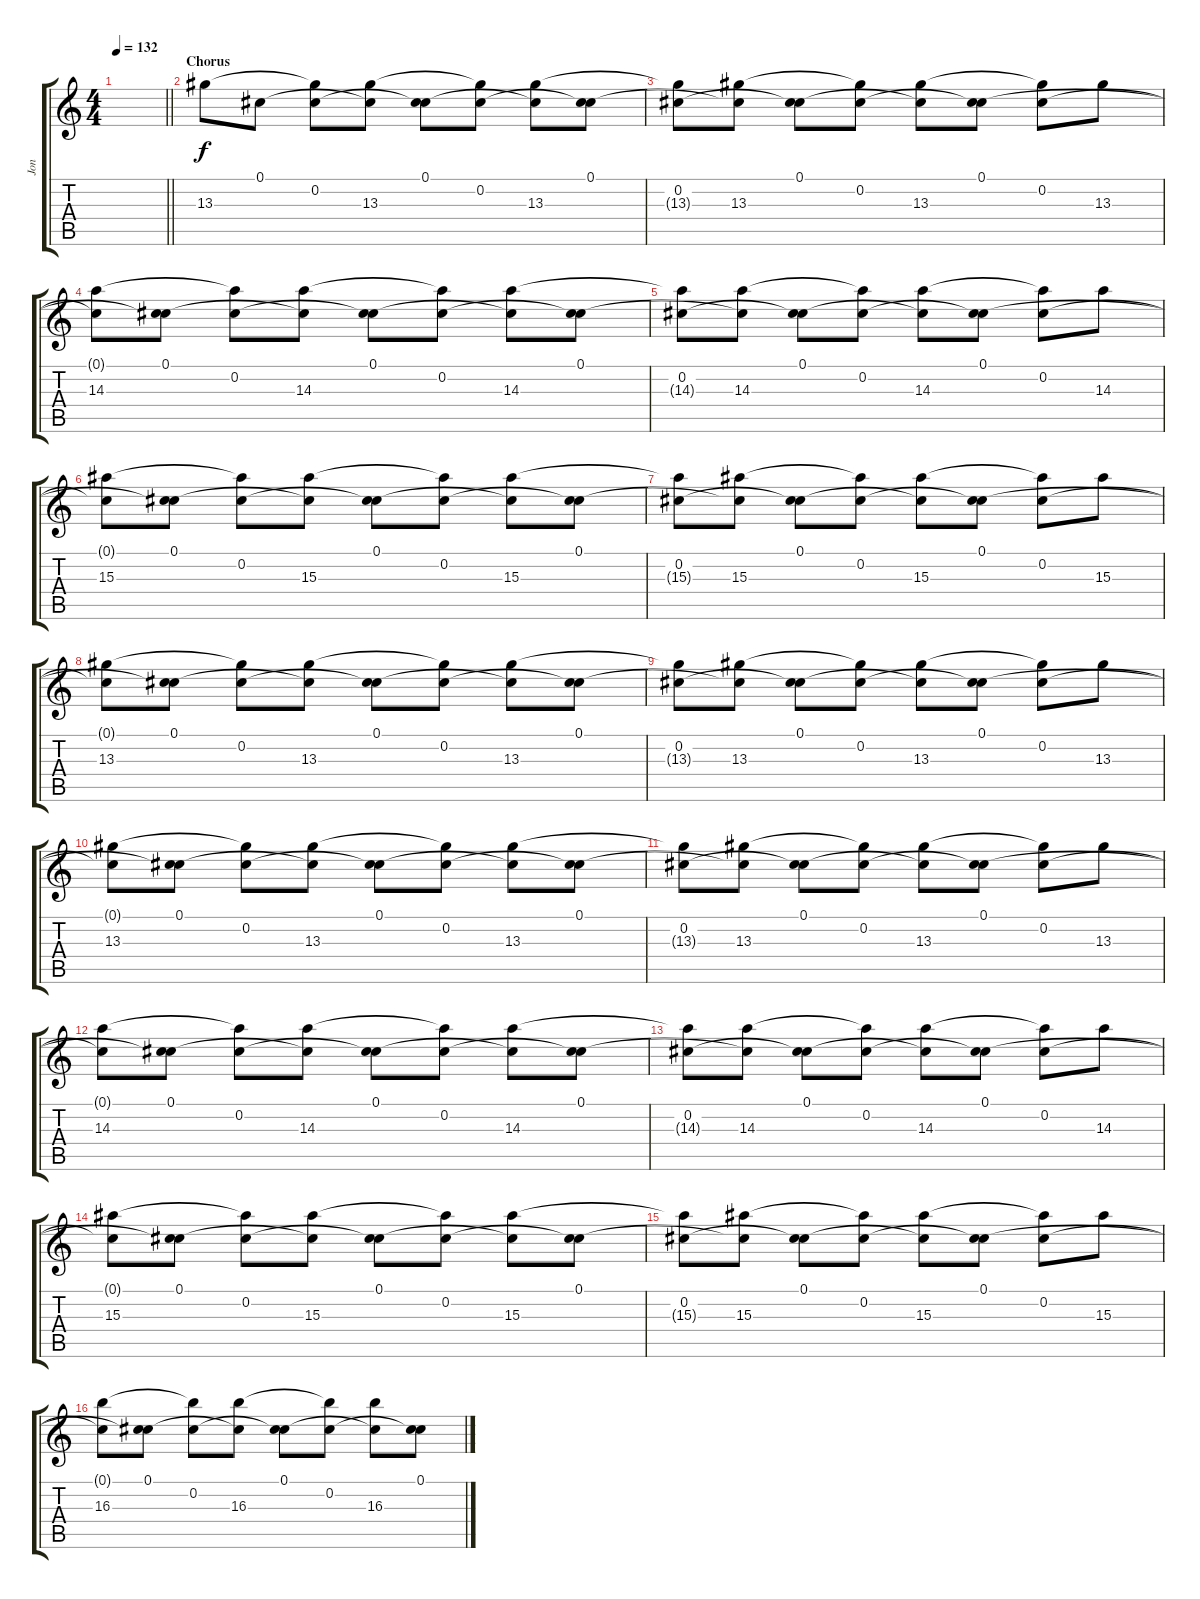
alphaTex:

\track ("Jon" "Jon") {instrument overdrivenguitar}
\staff {score tabs}
\tuning (Db4 Db4 G3 D3 A2 E2) {hide}
\ts (4 4)
\tempo 132
\clef g2
\barLineRight lightlight
\ks c
|
\section ("" "Chorus")
13.3.8 0.1.8 (0.2 13.3{t}).8 (0.1{t} 13.3).8 (0.1 0.2{t}).8 (0.2 13.3{t}).8 (0.1{t} 13.3).8 (0.1 0.2{t}).8 |
(0.2 13.3{t}).8 (0.1{t} 13.3).8 (0.1 0.2{t}).8 (0.2 13.3{t}).8 (0.1{t} 13.3).8 (0.1 0.2{t}).8 (0.2 13.3{t}).8 13.3.8 |
(0.1{t} 14.3).8 (0.1 0.2{t}).8 (0.2 14.3{t}).8 (0.1{t} 14.3).8 (0.1 0.2{t}).8 (0.2 14.3{t}).8 (0.1{t} 14.3).8 (0.1 0.2{t}).8 |
(0.2 14.3{t}).8 (0.1{t} 14.3).8 (0.1 0.2{t}).8 (0.2 14.3{t}).8 (0.1{t} 14.3).8 (0.1 0.2{t}).8 (0.2 14.3{t}).8 14.3.8 |
(0.1{t} 15.3).8 (0.1 0.2{t}).8 (0.2 15.3{t}).8 (0.1{t} 15.3).8 (0.1 0.2{t}).8 (0.2 15.3{t}).8 (0.1{t} 15.3).8 (0.1 0.2{t}).8 |
(0.2 15.3{t}).8 (0.1{t} 15.3).8 (0.1 0.2{t}).8 (0.2 15.3{t}).8 (0.1{t} 15.3).8 (0.1 0.2{t}).8 (0.2 15.3{t}).8 15.3.8 |
(0.1{t} 13.3).8 (0.1 0.2{t}).8 (0.2 13.3{t}).8 (0.1{t} 13.3).8 (0.1 0.2{t}).8 (0.2 13.3{t}).8 (0.1{t} 13.3).8 (0.1 0.2{t}).8 |
(0.2 13.3{t}).8 (0.1{t} 13.3).8 (0.1 0.2{t}).8 (0.2 13.3{t}).8 (0.1{t} 13.3).8 (0.1 0.2{t}).8 (0.2 13.3{t}).8 13.3.8 |
(0.1{t} 13.3).8 (0.1 0.2{t}).8 (0.2 13.3{t}).8 (0.1{t} 13.3).8 (0.1 0.2{t}).8 (0.2 13.3{t}).8 (0.1{t} 13.3).8 (0.1 0.2{t}).8 |
(0.2 13.3{t}).8 (0.1{t} 13.3).8 (0.1 0.2{t}).8 (0.2 13.3{t}).8 (0.1{t} 13.3).8 (0.1 0.2{t}).8 (0.2 13.3{t}).8 13.3.8 |
(0.1{t} 14.3).8 (0.1 0.2{t}).8 (0.2 14.3{t}).8 (0.1{t} 14.3).8 (0.1 0.2{t}).8 (0.2 14.3{t}).8 (0.1{t} 14.3).8 (0.1 0.2{t}).8 |
(0.2 14.3{t}).8 (0.1{t} 14.3).8 (0.1 0.2{t}).8 (0.2 14.3{t}).8 (0.1{t} 14.3).8 (0.1 0.2{t}).8 (0.2 14.3{t}).8 14.3.8 |
(0.1{t} 15.3).8 (0.1 0.2{t}).8 (0.2 15.3{t}).8 (0.1{t} 15.3).8 (0.1 0.2{t}).8 (0.2 15.3{t}).8 (0.1{t} 15.3).8 (0.1 0.2{t}).8 |
(0.2 15.3{t}).8 (0.1{t} 15.3).8 (0.1 0.2{t}).8 (0.2 15.3{t}).8 (0.1{t} 15.3).8 (0.1 0.2{t}).8 (0.2 15.3{t}).8 15.3.8 |
(0.1{t} 16.3).8 (0.1 0.2{t}).8 (0.2 16.3{t}).8 (0.1{t} 16.3).8 (0.1 0.2{t}).8 (0.2 16.3{t}).8 (0.1{t} 16.3).8 (0.1 0.2{t}).8
